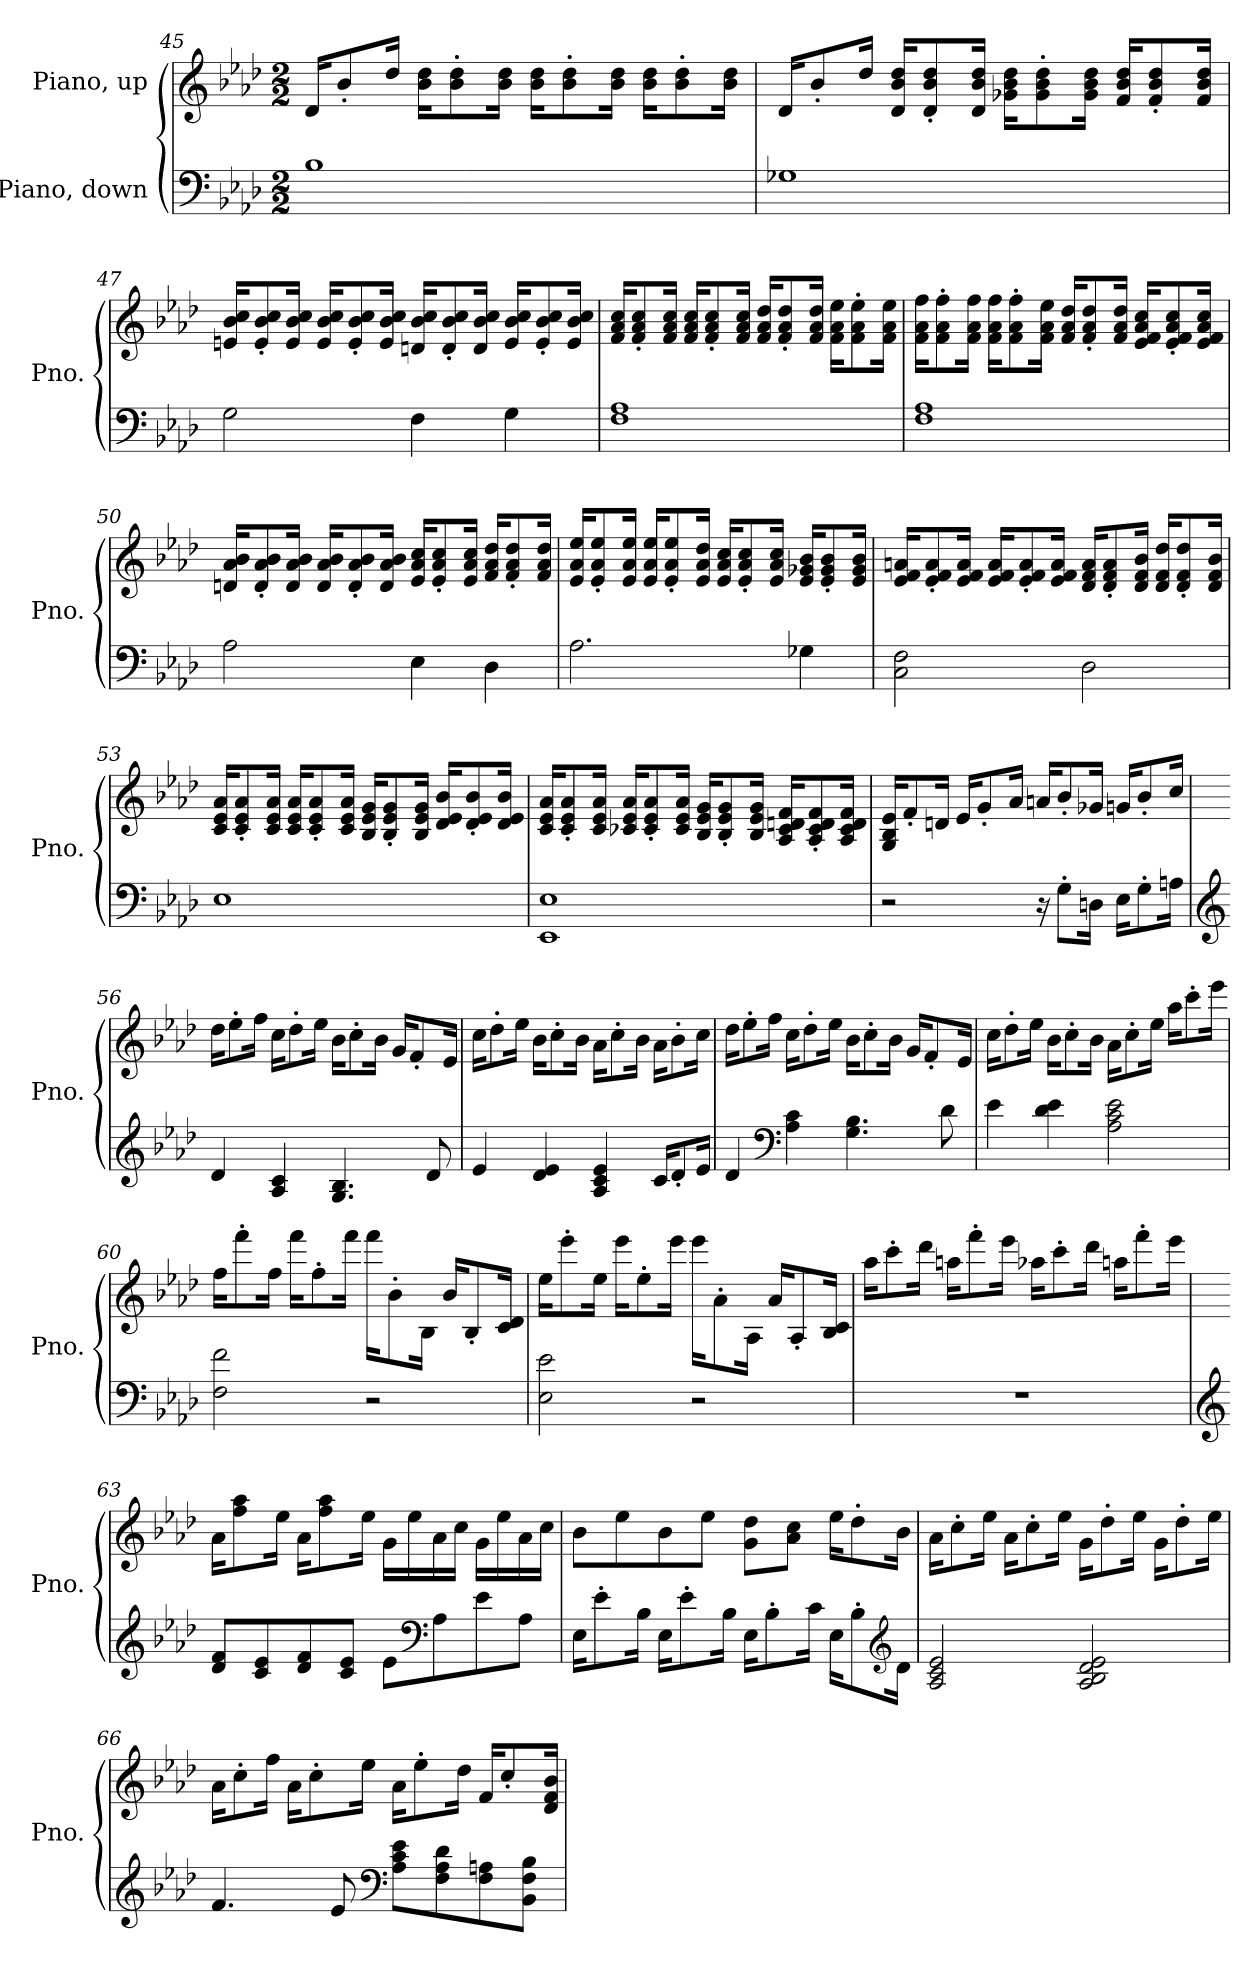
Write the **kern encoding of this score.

**kern	**kern
*part2	*part1
*staff2	*staff1
*I"Piano, down	*I"Piano, up
*I'Pno.	*I'Pno.
*clefF4	*clefG2
*k[b-e-a-d-]	*k[b-e-a-d-]
*M2/2	*M2/2
=45	=45
1B-	16d-/KL
.	8b-'/
.	16dd-/Jk
.	16b-\ 16dd-\KL
.	8b-\' 8dd-\'
.	16b-\ 16dd-\Jk
.	16b-\ 16dd-\KL
.	8b-\' 8dd-\'
.	16b-\ 16dd-\Jk
.	16b-\ 16dd-\KL
.	8b-\' 8dd-\'
.	16b-\ 16dd-\Jk
=46	=46
1G-X	16d-/KL
.	8b-'/
.	16dd-/Jk
.	16d-/ 16b-/ 16dd-/KL
.	8d-/' 8b-/' 8dd-/'
.	16d-/ 16b-/ 16dd-/Jk
.	16g-X\ 16b-\ 16dd-\KL
.	8g-\' 8b-\' 8dd-\'
.	16g-\ 16b-\ 16dd-\Jk
.	16f/ 16b-/ 16dd-/KL
.	8f/' 8b-/' 8dd-/'
.	16f/ 16b-/ 16dd-/Jk
!!LO:LB:g=z
=47	=47
2G\	16en/ 16b-/ 16cc/KL
.	8e/' 8b-/' 8cc/'
.	16e/ 16b-/ 16cc/Jk
.	16e/ 16b-/ 16cc/KL
.	8e/' 8b-/' 8cc/'
.	16e/ 16b-/ 16cc/Jk
4F\	16dn/ 16b-/ 16cc/KL
.	8d/' 8b-/' 8cc/'
.	16d/ 16b-/ 16cc/Jk
4G\	16e/ 16b-/ 16cc/KL
.	8e/' 8b-/' 8cc/'
.	16e/ 16b-/ 16cc/Jk
=48	=48
1F 1A-	16f/ 16a-/ 16cc/KL
.	8f/' 8a-/' 8cc/'
.	16f/ 16a-/ 16cc/Jk
.	16f/ 16a-/ 16cc/KL
.	8f/' 8a-/' 8cc/'
.	16f/ 16a-/ 16cc/Jk
.	16f/ 16a-/ 16dd-/KL
.	8f/' 8a-/' 8dd-/'
.	16f/ 16a-/ 16dd-/Jk
.	16f\ 16a-\ 16ee-\KL
.	8f\' 8a-\' 8ee-\'
.	16f\ 16a-\ 16ee-\Jk
!!LO:LB:g=z
=49	=49
1F 1A-	16f\ 16a-\ 16ff\KL
.	8f\' 8a-\' 8ff\'
.	16f\ 16a-\ 16ff\Jk
.	16f\ 16a-\ 16ff\KL
.	8f\' 8a-\' 8ff\'
.	16f\ 16a-\ 16ee-\Jk
.	16f/ 16a-/ 16dd-/KL
.	8f/' 8a-/' 8dd-/'
.	16f/ 16a-/ 16dd-/Jk
.	16e-/ 16f/ 16a-/ 16cc/KL
.	8e-/' 8f/' 8a-/' 8cc/'
.	16e-/ 16f/ 16a-/ 16cc/Jk
=50	=50
2A-\	16dn/ 16a-/ 16b-/KL
.	8d/' 8a-/' 8b-/'
.	16d/ 16a-/ 16b-/Jk
.	16d/ 16a-/ 16b-/KL
.	8d/' 8a-/' 8b-/'
.	16d/ 16a-/ 16b-/Jk
4E-\	16e-/ 16a-/ 16cc/KL
.	8e-/' 8a-/' 8cc/'
.	16e-/ 16a-/ 16cc/Jk
4D-\	16f/ 16a-/ 16dd-/KL
.	8f/' 8a-/' 8dd-/'
.	16f/ 16a-/ 16dd-/Jk
=51	=51
2.A-\	16e-/ 16a-/ 16ee-/KL
.	8e-/' 8a-/' 8ee-/'
.	16e-/ 16a-/ 16ee-/Jk
.	16e-/ 16a-/ 16ee-/KL
.	8e-/' 8a-/' 8ee-/'
.	16e-/ 16a-/ 16dd-/Jk
.	16e-/ 16a-/ 16cc/KL
.	8e-/' 8a-/' 8cc/'
.	16e-/ 16a-/ 16cc/Jk
4G-X\	16e-/ 16g-X/ 16b-/KL
.	8e-/' 8g-/' 8b-/'
.	16e-/ 16g-/ 16b-/Jk
!!LO:LB:g=z
=52	=52
2C\ 2F\	16e-/ 16f/ 16an/KL
.	8e-/' 8f/' 8a/'
.	16e-/ 16f/ 16a/Jk
.	16e-/ 16f/ 16a/KL
.	8e-/' 8f/' 8a/'
.	16e-/ 16f/ 16a/Jk
2D-\	16d-/ 16f/ 16a/KL
.	8d-/' 8f/' 8a/'
.	16d-/ 16f/ 16b-/Jk
.	16d-/ 16f/ 16dd-/KL
.	8d-/' 8f/' 8dd-/'
.	16d-/ 16f/ 16b-/Jk
=53	=53
1E-	16c/ 16e-/ 16a-/KL
.	8c/' 8e-/' 8a-/'
.	16c/ 16e-/ 16a-/Jk
.	16c/ 16e-/ 16a-/KL
.	8c/' 8e-/' 8a-/'
.	16c/ 16e-/ 16a-/Jk
.	16B-/ 16e-/ 16g/KL
.	8B-/' 8e-/' 8g/'
.	16B-/ 16e-/ 16g/Jk
.	16d-/ 16e-/ 16b-/KL
.	8d-/' 8e-/' 8b-/'
.	16d-/ 16e-/ 16b-/Jk
!!LO:LB:g=z
=54	=54
1EE- 1E-	16c/ 16e-/ 16a-/KL
.	8c/' 8e-/' 8a-/'
.	16c/ 16e-/ 16a-/Jk
.	16c-X/ 16e-/ 16a-/KL
.	8c-/' 8e-/' 8a-/'
.	16c-/ 16e-/ 16a-/Jk
.	16B-/ 16e-/ 16g/KL
.	8B-/' 8e-/' 8g/'
.	16B-/ 16e-/ 16g/Jk
.	16A-/ 16c-/ 16dn/ 16f/KL
.	8A-/' 8c-/' 8d/' 8f/'
.	16A-/ 16c-/ 16d/ 16f/Jk
=55	=55
2r	16G/ 16B-/ 16e-/KL
.	8f'/
.	16dn/Jk
.	16e-/KL
.	8g'/
.	16a-/Jk
16r	16an/KL
8G'\L	8b-'/
16Dn\Jk	16g-X/Jk
16E-\KL	16gn/KL
8G'\	8b-'/
16An\Jk	16cc/Jk
!!LO:LB:g=z
=56	=56
*clefG2	*
4d-/	16dd-\KL
.	8ee-'\
.	16ff\Jk
4A-/ 4c/	16cc\KL
.	8dd-'\
.	16ee-\Jk
4.G/ 4.B-/	16b-\KL
.	8cc'\
.	16b-\Jk
.	16g/KL
.	8f'/
8d-/	.
.	16e-/Jk
=57	=57
4e-/	16cc\KL
.	8dd-'\
.	16ee-\Jk
4d-/ 4e-/	16b-\KL
.	8cc'\
.	16b-\Jk
4A-/ 4c/ 4e-/	16a-\KL
.	8cc'\
.	16b-\Jk
16c/KL	16a-\KL
8d-'/	8b-'\
16e-/Jk	16cc\Jk
=58	=58
4d-/	16dd-\KL
.	8ee-'\
.	16ff\Jk
*clefF4	*
4A-\ 4c\	16cc\KL
.	8dd-'\
.	16ee-\Jk
4.G\ 4.B-\	16b-\KL
.	8cc'\
.	16b-\Jk
.	16g/KL
.	8f'/
8d-\	.
.	16e-/Jk
!!LO:PB:g=z
=59	=59
4e-\	16cc\KL
.	8dd-'\
.	16ee-\Jk
4d-\ 4e-\	16b-\KL
.	8cc'\
.	16b-\Jk
2A-\ 2c\ 2e-\	16a-\KL
.	8cc'\
.	16ee-\Jk
.	16aa-\KL
.	8ccc'\
.	16eee-\Jk
=60	=60
2F\ 2f\	16ff\KL
.	8fff'\
.	16ff\Jk
.	16fff\KL
.	8ff'\
.	16fff\Jk
2r	16fff\KL
.	8b-'\
.	16B-\Jk
.	16b-/KL
.	8B-'/
.	16c/ 16d-/Jk
=61	=61
2E-\ 2e-\	16ee-\KL
.	8eee-'\
.	16ee-\Jk
.	16eee-\KL
.	8ee-'\
.	16eee-\Jk
2r	16eee-\KL
.	8a-'\
.	16A-\Jk
.	16a-/KL
.	8A-'/
.	16B-/ 16c/Jk
!!LO:LB:g=z
=62	=62
1r	16aa-\KL
.	8ccc'\
.	16ddd-\Jk
.	16aan\KL
.	8fff'\
.	16eee-\Jk
.	16aa-X\KL
.	8ccc'\
.	16ddd-\Jk
.	16aan\KL
.	8fff'\
.	16eee-\Jk
=63	=63
*clefG2	*
8d-/ 8f/L	16a-\KL
.	8ff\ 8aa-\
8c/ 8e-/	.
.	16ee-\Jk
8d-/ 8f/	16a-\KL
.	8ff\ 8aa-\
8c/ 8e-/J	.
.	16ee-\Jk
8e-\L	16g\LL
.	16ee-\
*clefF4	*
8A-\	16a-\
.	16cc\JJ
8e-\	16g\LL
.	16ee-\
8A-\J	16a-\
.	16cc\JJ
!!LO:LB:g=z
=64	=64
16E-\KL	8b-\L
8e-'\	.
.	8ee-\
16B-\Jk	.
16E-\KL	8b-\
8e-'\	.
.	8ee-\J
16B-\Jk	.
16E-\KL	8g\ 8dd-\L
8B-'\	.
.	8a-\ 8cc\J
16c\Jk	.
16E-\KL	16ee-\KL
8B-'\	8dd-'\
*clefG2	*
16d-\Jk	16b-\Jk
=65	=65
2A-/ 2c/ 2e-/	16a-\KL
.	8cc'\
.	16ee-\Jk
.	16a-\KL
.	8cc'\
.	16ee-\Jk
2A-/ 2B-/ 2d-/ 2e-/	16g\KL
.	8dd-'\
.	16ee-\Jk
.	16g\KL
.	8dd-'\
.	16ee-\Jk
=66	=66
4.f/	16a-\KL
.	8cc'\
.	16ff\Jk
.	16a-\KL
.	8cc'\
8e-/	.
.	16ee-\Jk
*clefF4	*
8A-\ 8c\ 8e-\L	16a-\KL
.	8ee-'\
8F\ 8A-\ 8d-\	.
.	16dd-\Jk
8F\ 8An\	16f/KL
.	8cc'/
8BB-\ 8F\ 8B-\J	.
.	16d-/ 16f/ 16b-/Jk
=	=
*-	*-
